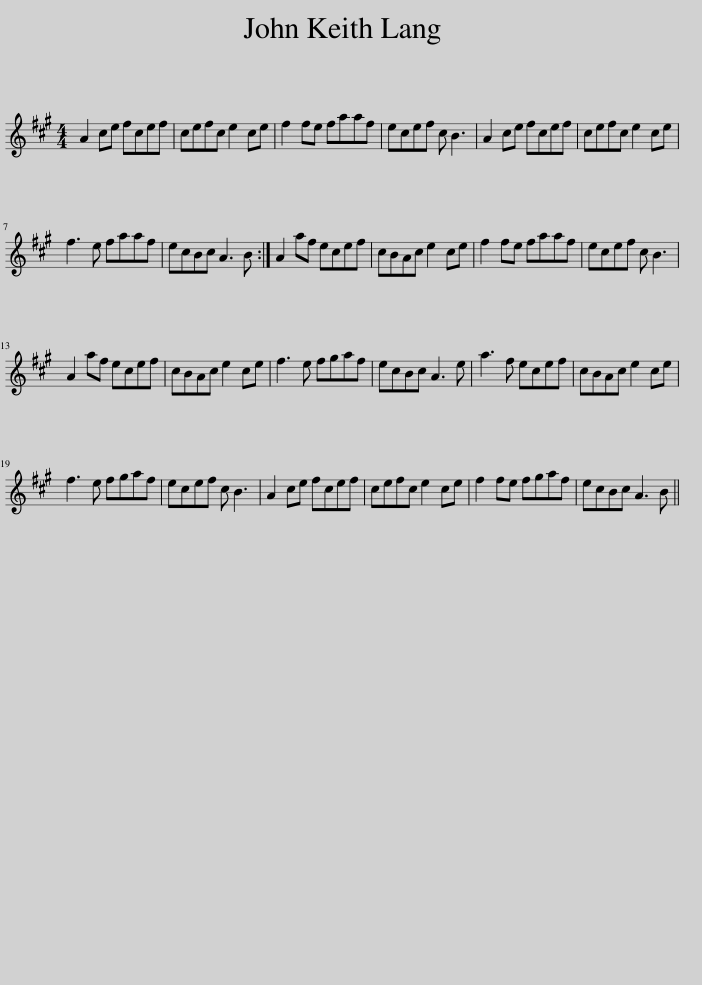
X:1
L:1/8
M:4/4
I:linebreak $
K:A
V:1 treble
V:1
 A2 ce fcef | cefc e2 ce | f2 fe faaf | ecef c B3 | A2 ce fcef | %5
 cefc e2 ce |$ f3 e faaf | ecBc A3 B :| A2 af ecef | cBAc e2 ce | %10
 f2 fe faaf | ecef c B3 |$ A2 af ecef | cBAc e2 ce | f3 e fgaf | %15
 ecBc A3 e | a3 f ecef | cBAc e2 ce |$ f3 e fgaf | ecef c B3 | %20
 A2 ce fcef | cefc e2 ce | f2 fe fgaf | ecBc A3 B || %24
